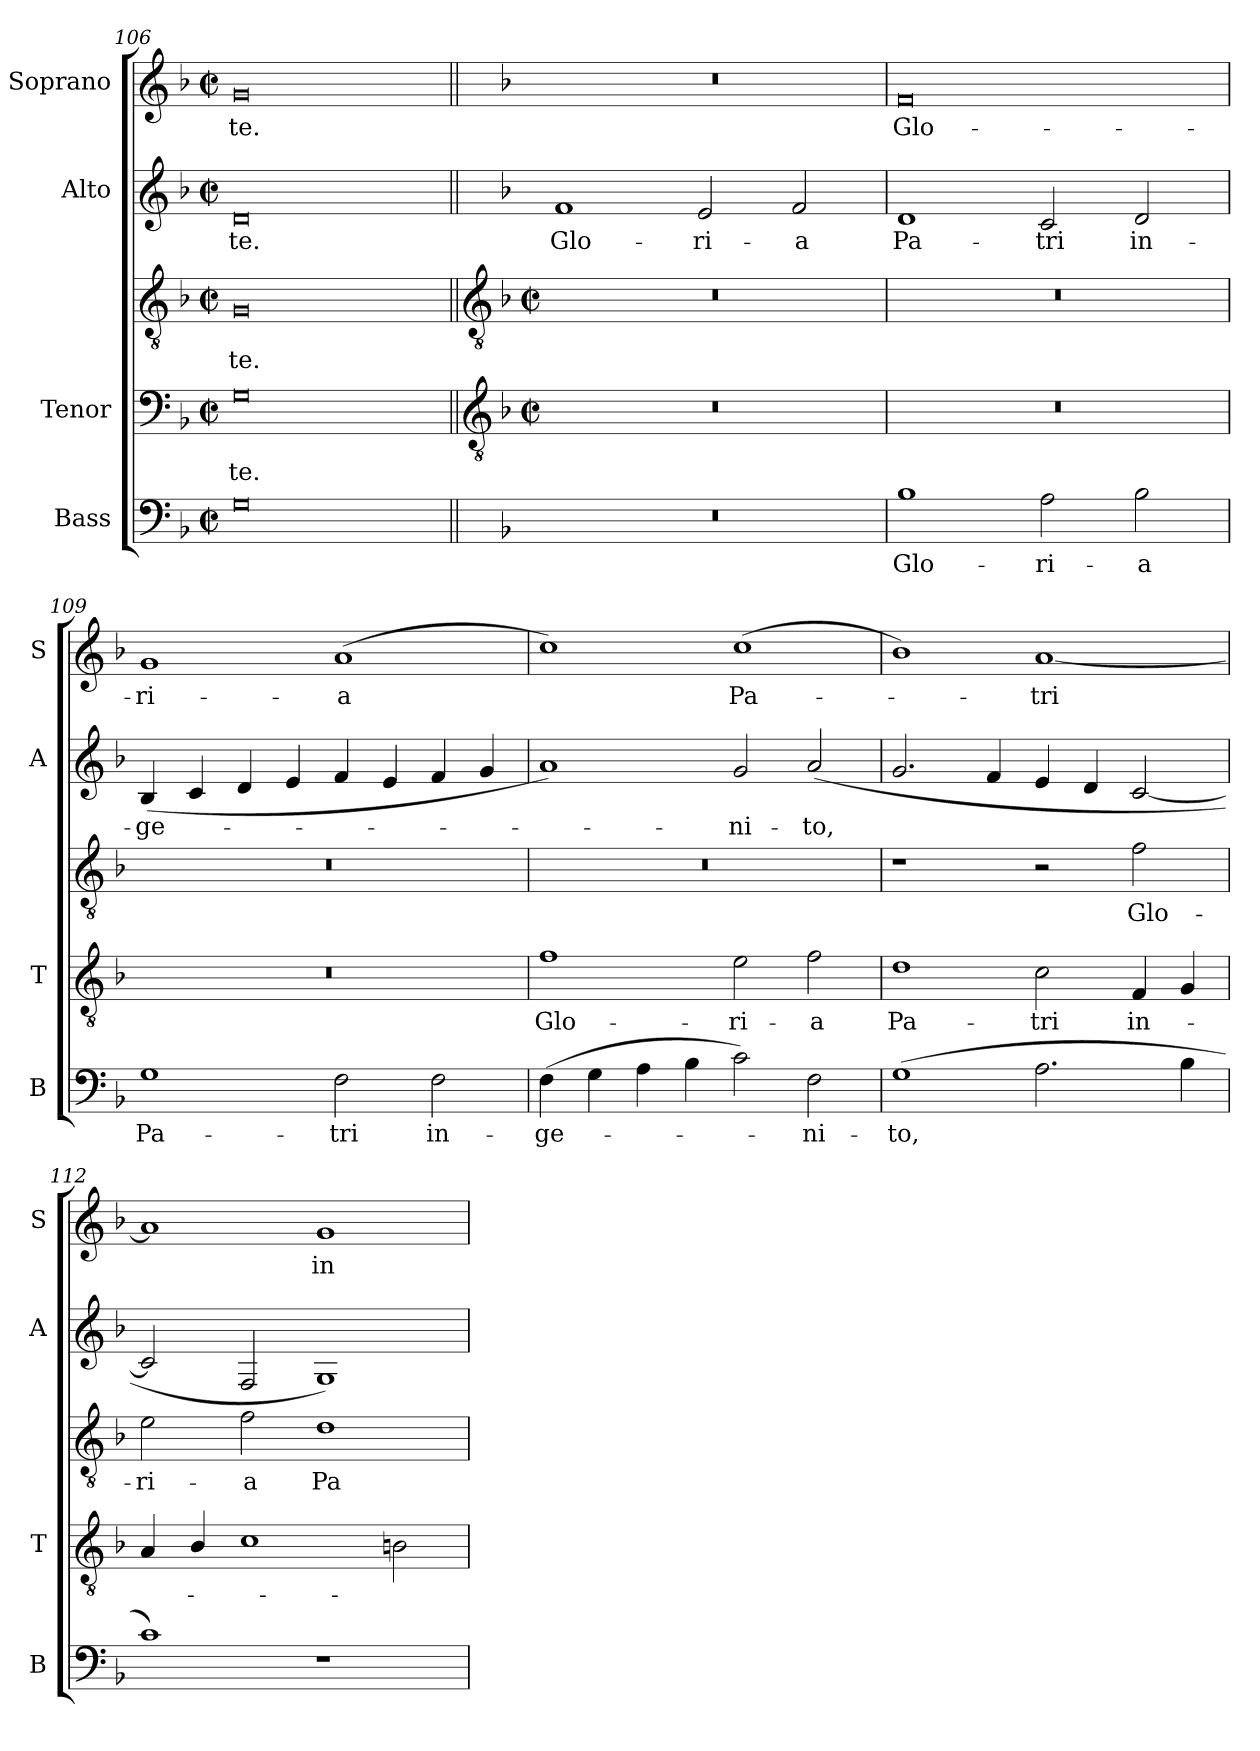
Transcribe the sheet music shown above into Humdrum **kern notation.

**kern	**text	**kern	**text	**kern	**text	**kern	**text	**kern	**text
*part4	*part4	*part3	*part3	*part3	*part3	*part2	*part2	*part1	*part1
*staff5	*staff5	*staff4	*staff4	*staff3	*staff3	*staff2	*staff2	*staff1	*staff1
*I"Bass	*	*I"Tenor	*	*	*	*I"Alto	*	*I"Soprano	*
*I'B	*	*I'T	*	*	*	*I'A	*	*I'S	*
*clefF4	*	*	*	*clefGv2	*	*clefG2	*	*clefG2	*
*k[b-]	*	*k[b-]	*	*k[b-]	*	*k[b-]	*	*k[b-]	*
*F:	*	*F:	*	*F:	*	*F:	*	*F:	*
*M4/2	*	*M4/2	*	*M4/2	*	*M4/2	*	*M4/2	*
*met(c|)	*	*met(c|)	*	*met(c|)	*	*met(c|)	*	*met(c|)	*
=106	=106	=106	=106	=106	=106	=106	=106	=106	=106
!	!	!	!LO:LY:b	!	!LO:LY:b	!	!LO:LY:b	!	!LO:LY:b
0G	.	0G	-te.	0G	-te.	0d	-te.	0g	-te.
!!LO:LB:g=z
=107||	=107||	=107||	=107||	=107||	=107||	=107||	=107||	=107||	=107||
*	*	*clefGv2	*	*clefGv2	*	*	*	*	*
*	*	*k[b-]	*	*k[b-]	*	*	*	*	*
*	*	*F:	*	*F:	*	*	*	*	*
*	*	*M4/2	*	*M4/2	*	*	*	*	*
*	*	*met(c|)	*	*met(c|)	*	*	*	*	*
!	!	!	!	!	!	!	!LO:LY:b	!	!
0r	.	0r	.	0r	.	1f	Glo-	0r	.
!	!	!	!	!	!	!	!LO:LY:b	!	!
.	.	.	.	.	.	2e	-ri-	.	.
!	!	!	!	!	!	!	!LO:LY:b	!	!
.	.	.	.	.	.	2f	-a	.	.
=108	=108	=108	=108	=108	=108	=108	=108	=108	=108
!	!LO:LY:b	!	!	!	!	!	!LO:LY:b	!	!LO:LY:b
1B-	Glo-	0r	.	0r	.	1d	Pa-	0f	Glo-
!	!LO:LY:b	!	!	!	!	!	!LO:LY:b	!	!
2A	-ri-	.	.	.	.	2c	-tri	.	.
!	!LO:LY:b	!	!	!	!	!	!LO:LY:b	!	!
2B-	-a	.	.	.	.	2d	in-	.	.
=109	=109	=109	=109	=109	=109	=109	=109	=109	=109
!	!LO:LY:b	!	!	!	!	!	!LO:LY:b	!	!LO:LY:b
1G	Pa-	0r	.	0r	.	(<4B-	-ge-	1g	-ri-
.	.	.	.	.	.	4c	.	.	.
.	.	.	.	.	.	4d	.	.	.
.	.	.	.	.	.	4e	.	.	.
!	!LO:LY:b	!	!	!	!	!	!	!	!LO:LY:b
2F	-tri	.	.	.	.	4f	.	(<1a	-a
.	.	.	.	.	.	4e	.	.	.
!	!LO:LY:b	!	!	!	!	!	!	!	!
2F	in-	.	.	.	.	4f	.	.	.
.	.	.	.	.	.	4g	.	.	.
=110	=110	=110	=110	=110	=110	=110	=110	=110	=110
!	!LO:LY:b	!	!LO:LY:b	!	!	!	!	!	!
(>4F	-ge-	1f	Glo-	0r	.	1a)	.	1cc)	.
4G	.	.	.	.	.	.	.	.	.
4A	.	.	.	.	.	.	.	.	.
4B-	.	.	.	.	.	.	.	.	.
!	!	!	!LO:LY:b	!	!	!	!LO:LY:b	!	!LO:LY:b
2c)	.	2e	-ri-	.	.	2g	ni-	(>1cc	Pa-
!	!LO:LY:b	!	!LO:LY:b	!	!	!	!LO:LY:b	!	!
2F	ni-	2f	-a	.	.	(<2a	-to,	.	.
=111	=111	=111	=111	=111	=111	=111	=111	=111	=111
!	!LO:LY:b	!	!LO:LY:b	!	!	!	!	!	!
(>1G	-to,	1d	-Pa-	1r	.	2.g	.	1b-)	.
.	.	.	.	.	.	4f	.	.	.
!	!	!	!LO:LY:b	!	!	!	!	!	!LO:LY:b
2.A	.	2c	-tri	2r	.	4e	.	[1a	tri
.	.	.	.	.	.	4d	.	.	.
!	!	!	!LO:LY:b	!	!LO:LY:b	!	!	!	!
.	.	4F	in-	2f	Glo-	[2c	.	.	.
4B-	.	4G	.	.	.	.	.	.	.
=112	=112	=112	=112	=112	=112	=112	=112	=112	=112
!	!	!	!	!	!LO:LY:b	!	!	!	!
1c)	.	4A	.	2e	ri-	2c]	.	1a]	.
.	.	4B-/	.	.	.	.	.	.	.
!	!	!	!	!	!LO:LY:b	!	!	!	!
.	.	1c/	.	2f	-a	2F	.	.	.
!	!	!	!	!	!LO:LY:b	!	!	!	!LO:LY:b
1r	.	.	.	1d	Pa-	1G)	.	1g	in-
.	.	2B	.	.	.	.	.	.	.
=	=	=	=	=	=	=	=	=	=
*-	*-	*-	*-	*-	*-	*-	*-	*-	*-
